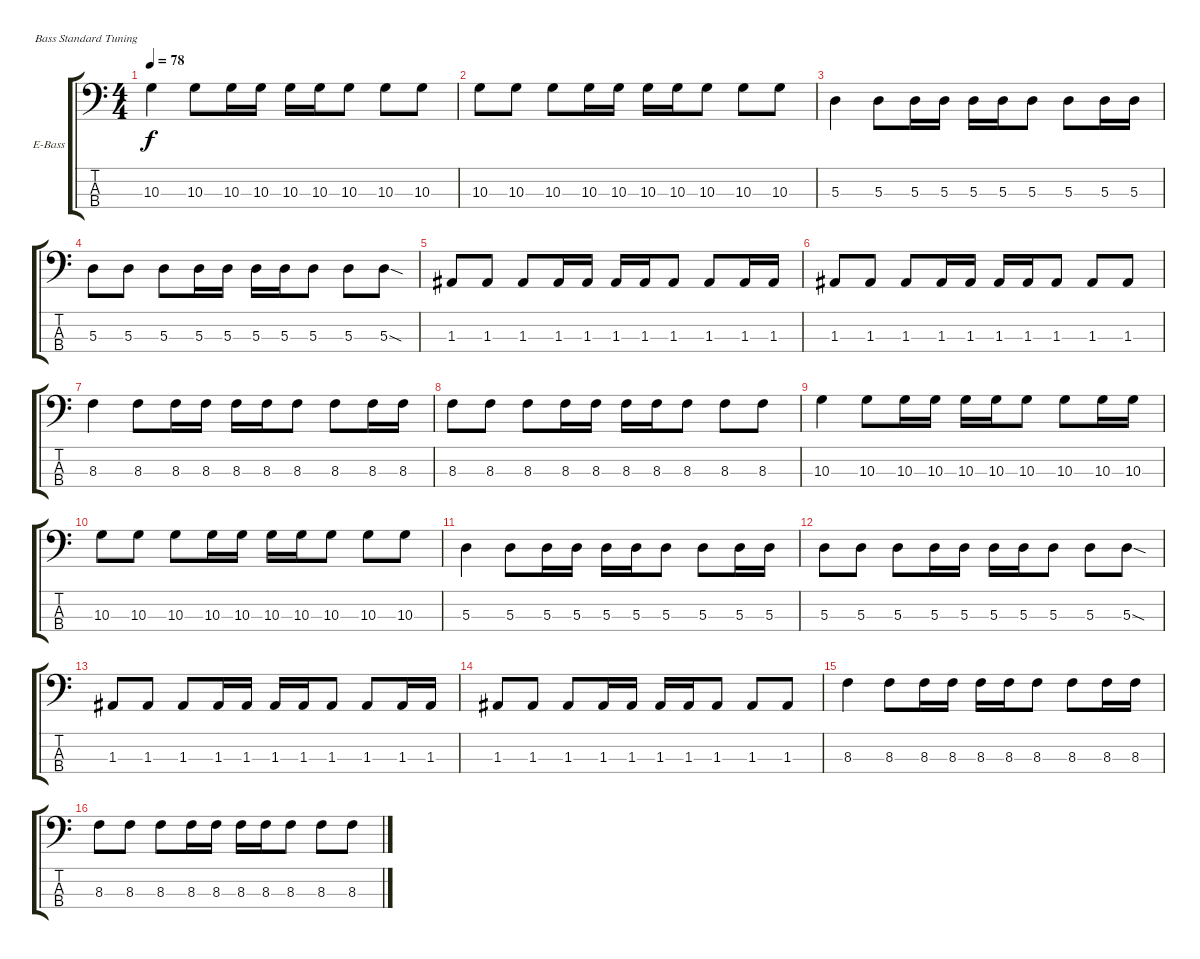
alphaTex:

\defaultSystemsLayout 4
\bracketExtendMode groupsimilarinstruments
\firstSystemTrackNameOrientation horizontal
\otherSystemsTrackNameOrientation horizontal
\track ("Electric Bass" "E-Bass") {instrument electricbassfinger}
\staff {score tabs}
\tuning (G2 D2 A1 E1)
\ts (4 4)
\tempo 78
\clef f4
\ks c
10.3.4{dy f} 10.3.8 10.3.16 10.3.16 10.3.16 10.3.16 10.3.8 10.3.8 10.3.8 |
10.3.8 10.3.8 10.3.8 10.3.16 10.3.16 10.3.16 10.3.16 10.3.8 10.3.8 10.3.8 |
\scale
0.333333 5.3.4 5.3.8 5.3.16 5.3.16 5.3.16 5.3.16 5.3.8 5.3.8 5.3.16 5.3.16 |
\scale
0.333333 5.3.8 5.3.8 5.3.8 5.3.16 5.3.16 5.3.16 5.3.16 5.3.8 5.3.8 5.3{sod}.8 |
\scale
0.333333 1.3.8 1.3.8 1.3.8 1.3.16 1.3.16 1.3.16 1.3.16 1.3.8 1.3.8 1.3.16 1.3.16 |
\scale
0.333333 1.3.8 1.3.8 1.3.8 1.3.16 1.3.16 1.3.16 1.3.16 1.3.8 1.3.8 1.3.8 |
\scale
0.333333 8.3.4 8.3.8 8.3.16 8.3.16 8.3.16 8.3.16 8.3.8 8.3.8 8.3.16 8.3.16 |
\scale
0.333333 8.3.8 8.3.8 8.3.8 8.3.16 8.3.16 8.3.16 8.3.16 8.3.8 8.3.8 8.3.8 |
\scale
0.333333 10.3.4 10.3.8 10.3.16 10.3.16 10.3.16 10.3.16 10.3.8 10.3.8 10.3.16 10.3.16 |
\scale
0.333333 10.3.8 10.3.8 10.3.8 10.3.16 10.3.16 10.3.16 10.3.16 10.3.8 10.3.8 10.3.8 |
\scale
0.333333 5.3.4 5.3.8 5.3.16 5.3.16 5.3.16 5.3.16 5.3.8 5.3.8 5.3.16 5.3.16 |
\scale
0.333333 5.3.8 5.3.8 5.3.8 5.3.16 5.3.16 5.3.16 5.3.16 5.3.8 5.3.8 5.3{sod}.8 |
\scale
0.333333 1.3.8 1.3.8 1.3.8 1.3.16 1.3.16 1.3.16 1.3.16 1.3.8 1.3.8 1.3.16 1.3.16 |
\scale
0.333333 1.3.8 1.3.8 1.3.8 1.3.16 1.3.16 1.3.16 1.3.16 1.3.8 1.3.8 1.3.8 |
\scale
0.333333 8.3.4 8.3.8 8.3.16 8.3.16 8.3.16 8.3.16 8.3.8 8.3.8 8.3.16 8.3.16 |
\scale
0.333333 8.3.8 8.3.8 8.3.8 8.3.16 8.3.16 8.3.16 8.3.16 8.3.8 8.3.8 8.3.8
